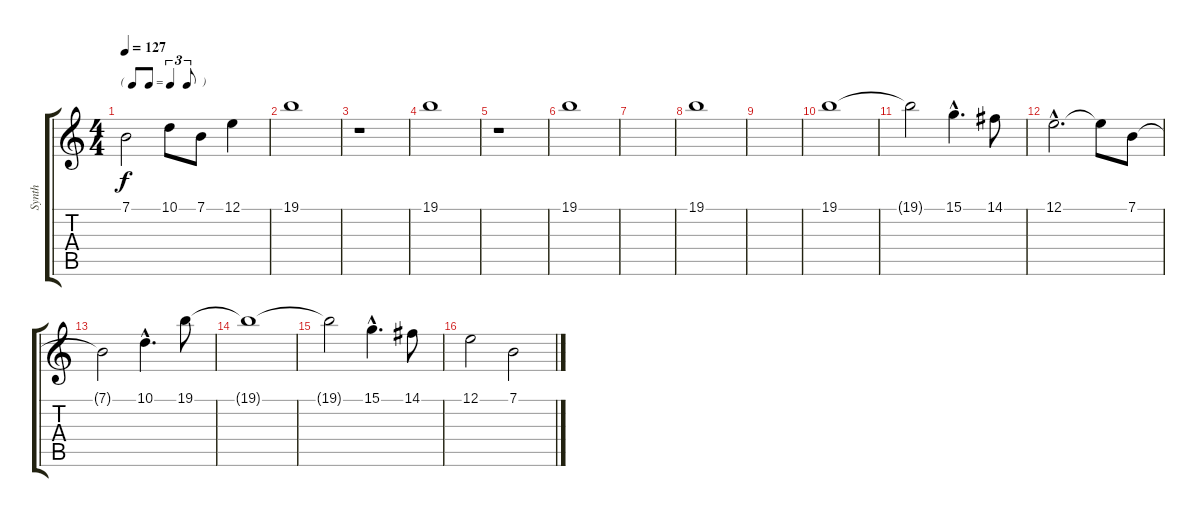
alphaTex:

\track ("Synth" "Synth") {instrument tenorsax}
\staff {score tabs}
\tuning (E4 B3 G3 D3 A2 E2) {hide}
\ts (4 4)
\tf triplet8th
\tempo 127
\clef g2
\ks c
7.1{t}.2{dy f} 10.1.8 7.1.8 12.1.4 |
19.1.1 |
r.1 |
19.1.1 |
r.1 |
19.1.1 |
|
19.1.1 |
|
19.1.1{volume 8 instrument fx4atmosphere} |
19.1{t}.2 15.1{hac}.4{d} 14.1.8 |
12.1{hac}.2{d} 12.1{t}.8 7.1.8 |
7.1{t}.2 10.1{hac}.4{d} 19.1.8 |
19.1{t}.1 |
19.1{t}.2 15.1{hac}.4{d} 14.1.8 |
12.1.2 7.1.2
